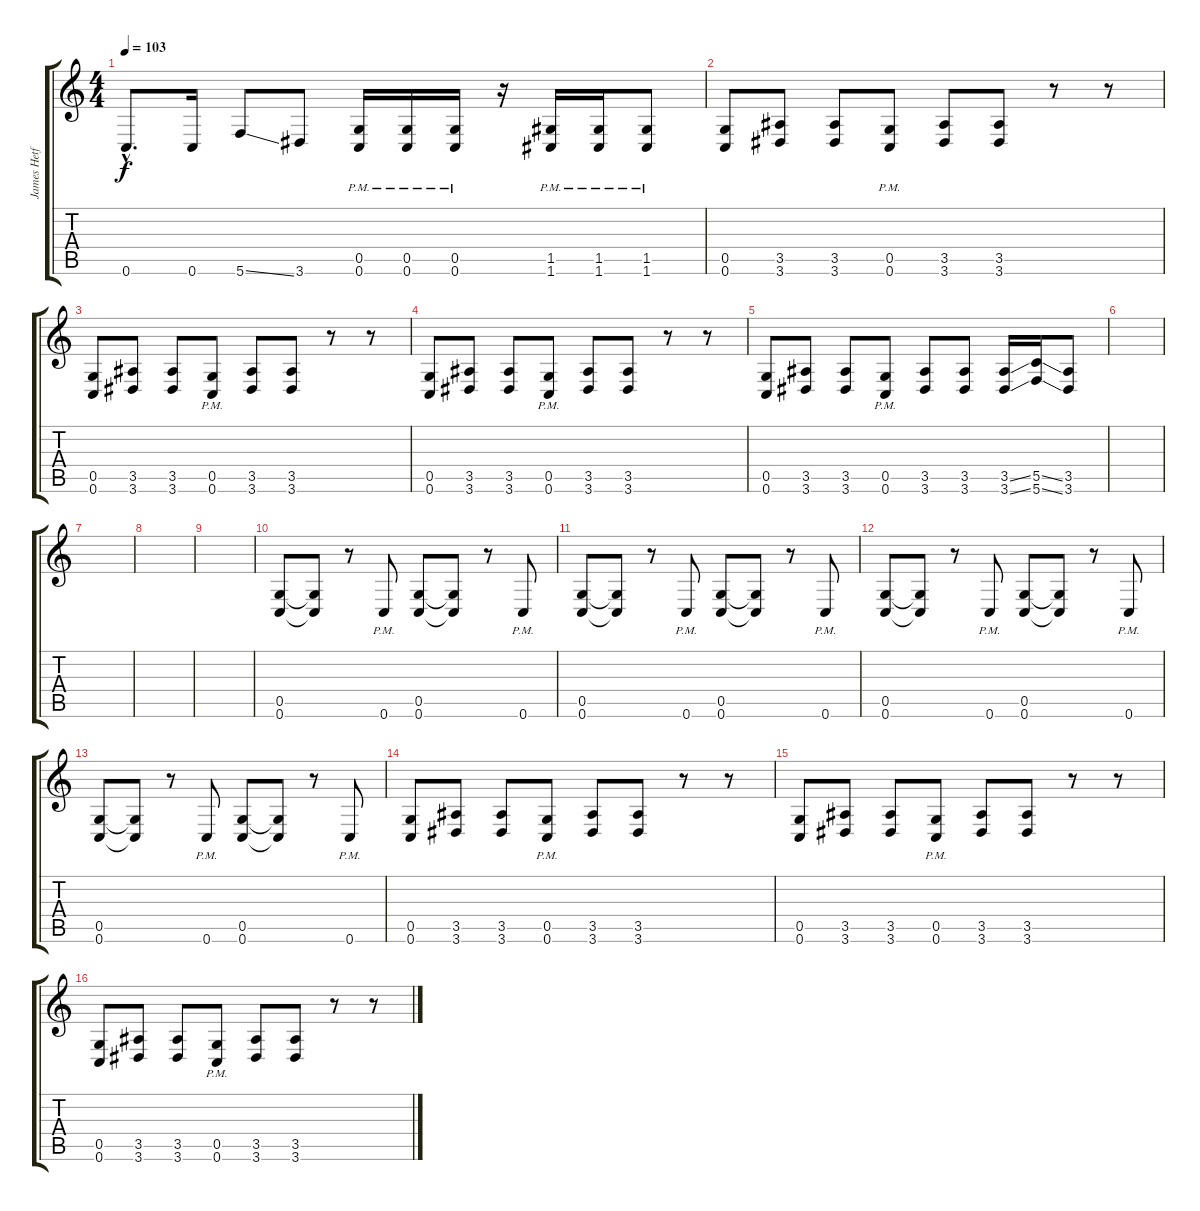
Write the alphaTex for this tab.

\track ("James Hetfield" "James Hetf") {instrument distortionguitar}
\staff {score tabs}
\tuning (D4 A3 F3 D3 G2 C2) {hide}
\ts (4 4)
\tempo 103
\clef g2
\ks c
0.6{hac}.8{d dy f} 0.6.16 5.6{ss}.8 3.6.8 (0.5{pm} 0.6{pm}).16 (0.5{pm} 0.6{pm}).16 (0.5{pm} 0.6{pm}).16 r.16 (1.5{pm} 1.6{pm}).16 (1.5{pm} 1.6{pm}).16 (1.5{pm} 1.6{pm}).8 |
(0.5 0.6).8 (3.5 3.6).8 (3.5 3.6).8 (0.5{pm} 0.6{pm}).8 (3.5 3.6).8 (3.5 3.6).8 r.8 r.8 |
(0.5 0.6).8 (3.5 3.6).8 (3.5 3.6).8 (0.5{pm} 0.6{pm}).8 (3.5 3.6).8 (3.5 3.6).8 r.8 r.8 |
(0.5 0.6).8 (3.5 3.6).8 (3.5 3.6).8 (0.5{pm} 0.6{pm}).8 (3.5 3.6).8 (3.5 3.6).8 r.8 r.8 |
(0.5 0.6).8 (3.5 3.6).8 (3.5 3.6).8 (0.5{pm} 0.6{pm}).8 (3.5 3.6).8 (3.5 3.6).8 (3.5{ss} 3.6{ss}).16 (5.5{ss} 5.6{ss}).16 (3.5 3.6).8 |
|
|
|
|
(0.5 0.6).8 (0.5{t} 0.6{t}).8 r.8 0.6{pm}.8 (0.5 0.6).8 (0.5{t} 0.6{t}).8 r.8 0.6{pm}.8 |
(0.5 0.6).8 (0.5{t} 0.6{t}).8 r.8 0.6{pm}.8 (0.5 0.6).8 (0.5{t} 0.6{t}).8 r.8 0.6{pm}.8 |
(0.5 0.6).8 (0.5{t} 0.6{t}).8 r.8 0.6{pm}.8 (0.5 0.6).8 (0.5{t} 0.6{t}).8 r.8 0.6{pm}.8 |
(0.5 0.6).8 (0.5{t} 0.6{t}).8 r.8 0.6{pm}.8 (0.5 0.6).8 (0.5{t} 0.6{t}).8 r.8 0.6{pm}.8 |
(0.5 0.6).8 (3.5 3.6).8 (3.5 3.6).8 (0.5{pm} 0.6{pm}).8 (3.5 3.6).8 (3.5 3.6).8 r.8 r.8 |
(0.5 0.6).8 (3.5 3.6).8 (3.5 3.6).8 (0.5{pm} 0.6{pm}).8 (3.5 3.6).8 (3.5 3.6).8 r.8 r.8 |
(0.5 0.6).8 (3.5 3.6).8 (3.5 3.6).8 (0.5{pm} 0.6{pm}).8 (3.5 3.6).8 (3.5 3.6).8 r.8 r.8
